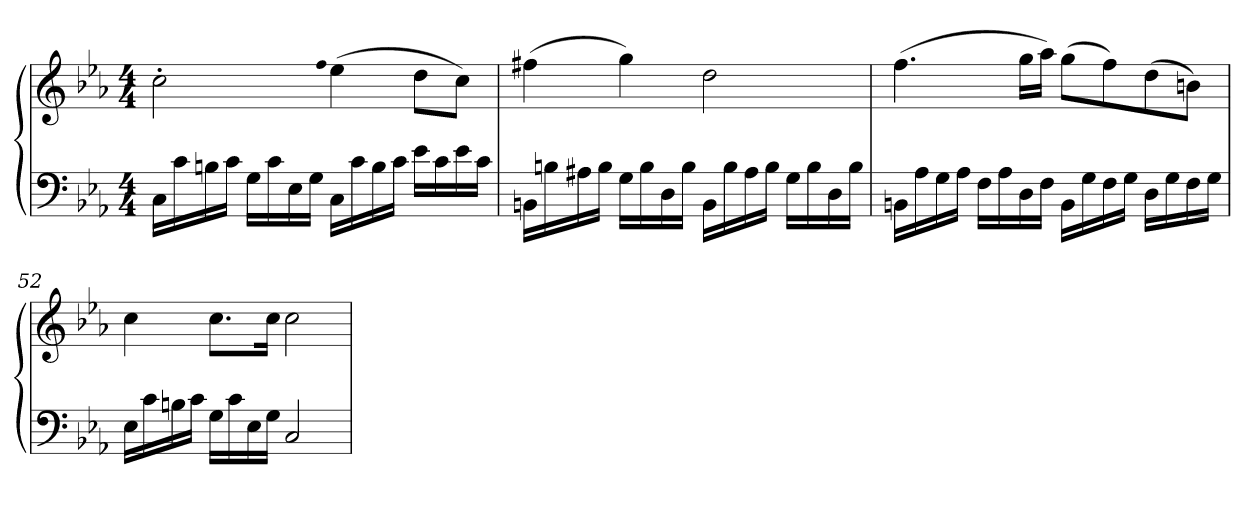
**kern	**kern
*part1	*part1
*staff2	*staff1
*clefF4	*clefG2
*k[b-e-a-]	*k[b-e-a-]
*c:	*c:
*M4/4	*M4/4
=	=
16CLL	2cc'
16c	.
16Bn	.
16cJJ	.
16GLL	.
16c	.
16E-	.
16GJJ	.
.	qff
16CLL	(4ee-
16c	.
16B	.
16cJJ	.
16e-LL	8ddL
16c	.
16e-	8ccJ)
16cJJ	.
=50	=50
16BBnLL	(4ff#X
16Bn	.
16A#X	.
16BJJ	.
16GLL	4gg)
16B	.
16D	.
16BJJ	.
16BBLL	2dd
16B	.
16A#	.
16BJJ	.
16GLL	.
16B	.
16D	.
16BJJ	.
=51	=51
16BBnLL	(4.ff
16A-	.
16G	.
16A-JJ	.
16FLL	.
16A-	.
16D	16ggLL
16FJJ	16aa-JJ)
16BBLL	(8ggL
16G	.
16F	8ff)
16GJJ	.
16DLL	(8dd
16G	.
16F	8bnJ)
16GJJ	.
=52	=52
16E-LL	4cc
16c	.
16Bn	.
16cJJ	.
16GLL	8.ccL
16c	.
16E-	.
16GJJ	16ccJk
2C	2cc
=	=
*-	*-
